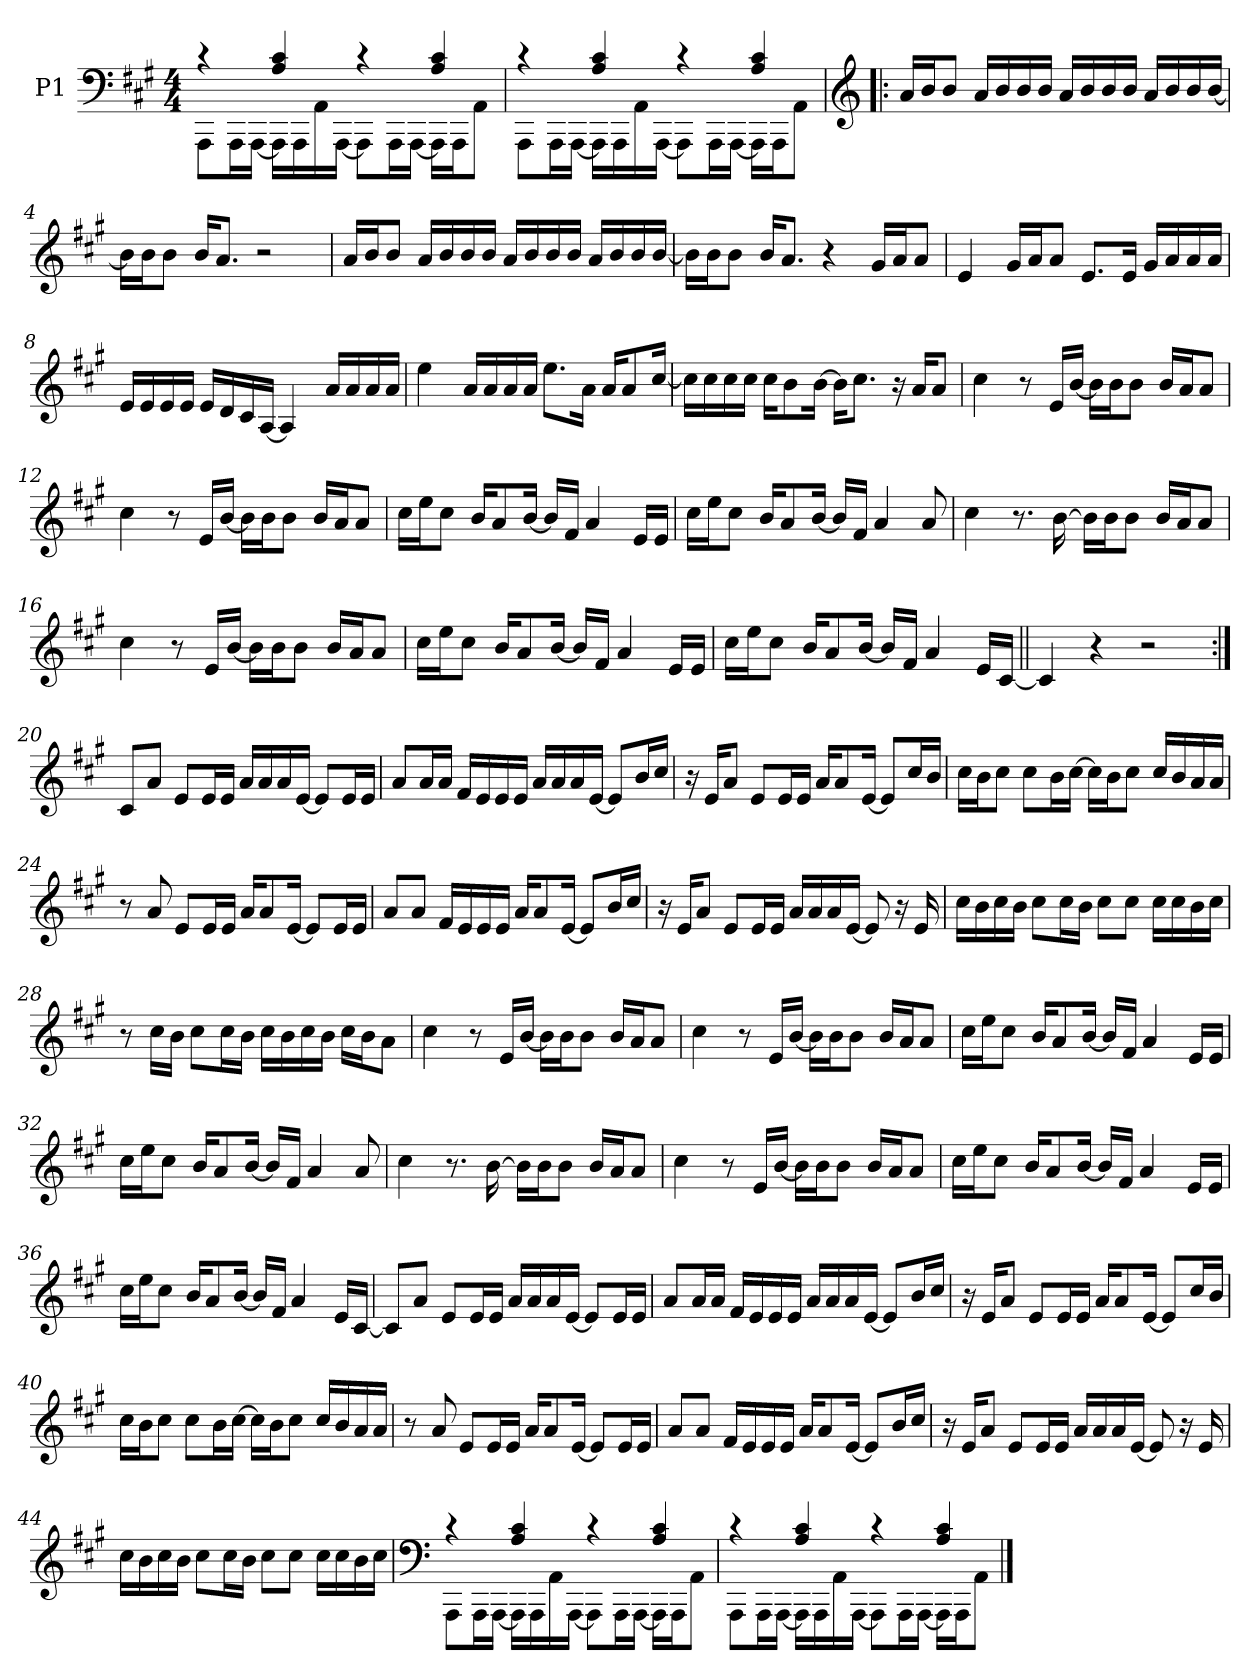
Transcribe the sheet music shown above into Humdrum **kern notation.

**kern
*part1
*staff1
*I"P1
*clefF4
*k[f#c#g#]
*A:
*M4/4
*MM85
=1
*^
4r	8AAA\L
.	16AAA\L
.	[<16AAA\JJ
4A/ 4c#/	16AAA\LL]
.	16AAA\
.	16AA\
.	[<16AAA\JJ
4r	8AAA\L]
.	16AAA\L
.	[<16AAA\JJ
4A/ 4c#/	16AAA\LL]
.	16AAA\J
.	8AA\J
=2	=2
4r	8AAA\L
.	16AAA\L
.	[<16AAA\JJ
4A/ 4c#/	16AAA\LL]
.	16AAA\
.	16AA\
.	[<16AAA\JJ
4r	8AAA\L]
.	16AAA\L
.	[<16AAA\JJ
4A/ 4c#/	16AAA\LL]
.	16AAA\J
.	8AA\J
*v	*v
!!LO:LB:g=z
=3!|:
*clefG2
16a/LL
16b/J
8b/J
16a/LL
16b/
16b/
16b/JJ
16a/LL
16b/
16b/
16b/JJ
16a/LL
16b/
16b/
[<16b/JJ
=4
16b\LL]
16b\J
8b\J
16b/KL
8.a/J
2r
=5
16a/LL
16b/J
8b/J
16a/LL
16b/
16b/
16b/JJ
16a/LL
16b/
16b/
16b/JJ
16a/LL
16b/
16b/
[<16b/JJ
!!LO:LB:g=z
=6
16b\LL]
16b\J
8b\J
16b/KL
8.a/J
4r
16g#/LL
16a/J
8a/J
=7
4e/
16g#/LL
16a/J
8a/J
8.e/L
16e/Jk
16g#/LL
16a/
16a/
16a/JJ
=8
16e/LL
16e/
16e/
16e/JJ
16e/LL
16d/
16c#/
[<16A/JJ
4A/]
16a/LL
16a/
16a/
16a/JJ
!!LO:LB:g=z
=9
4ee\
16a/LL
16a/
16a/
16a/JJ
8.ee\L
16a\Jk
16a/KL
8a/
[<16cc#/Jk
=10
16cc#\LL]
16cc#\
16cc#\
16cc#\JJ
16cc#\KL
8b\
[>16b\Jk
16b\KL]
8.cc#\J
16r
16a/KL
8a/J
=11
4cc#\
8r
16e/LL
[<16b/JJ
16b\LL]
16b\J
8b\J
16b/LL
16a/J
8a/J
!!LO:LB:g=z
=12
4cc#\
8r
16e/LL
[<16b/JJ
16b\LL]
16b\J
8b\J
16b/LL
16a/J
8a/J
=13
16cc#\LL
16ee\J
8cc#\J
16b/KL
8a/
[<16b/Jk
16b/LL]
16f#/JJ
4a/
16e/LL
16e/JJ
=14
16cc#\LL
16ee\J
8cc#\J
16b/KL
8a/
[<16b/Jk
16b/LL]
16f#/JJ
4a/
8a/
!!LO:LB:g=z
=15
4cc#\
8.r
[>16b\
16b\LL]
16b\J
8b\J
16b/LL
16a/J
8a/J
=16
4cc#\
8r
16e/LL
[<16b/JJ
16b\LL]
16b\J
8b\J
16b/LL
16a/J
8a/J
=17
16cc#\LL
16ee\J
8cc#\J
16b/KL
8a/
[<16b/Jk
16b/LL]
16f#/JJ
4a/
16e/LL
16e/JJ
!!LO:LB:g=z
=18
16cc#\LL
16ee\J
8cc#\J
16b/KL
8a/
[<16b/Jk
16b/LL]
16f#/JJ
4a/
16e/LL
[<16c#/JJ
=19||
4c#/]
4r
2r
=20:|!
8c#/L
8a/J
8e/L
16e/L
16e/JJ
16a/LL
16a/
16a/
[<16e/JJ
8e/L]
16e/L
16e/JJ
!!LO:LB:g=z
=21
8a/L
16a/L
16a/JJ
16f#/LL
16e/
16e/
16e/JJ
16a/LL
16a/
16a/
[<16e/JJ
8e/L]
16b/L
16cc#/JJ
=22
16r
16e/KL
8a/J
8e/L
16e/L
16e/JJ
16a/KL
8a/
[<16e/Jk
8e/L]
16cc#/L
16b/JJ
=23
16cc#\LL
16b\J
8cc#\J
8cc#\L
16b\L
[>16cc#\JJ
16cc#\LL]
16b\J
8cc#\J
16cc#/LL
16b/
16a/
16a/JJ
!!LO:LB:g=z
=24
8r
8a/
8e/L
16e/L
16e/JJ
16a/KL
8a/
[<16e/Jk
8e/L]
16e/L
16e/JJ
=25
8a/L
8a/J
16f#/LL
16e/
16e/
16e/JJ
16a/KL
8a/
[<16e/Jk
8e/L]
16b/L
16cc#/JJ
=26
16r
16e/KL
8a/J
8e/L
16e/L
16e/JJ
16a/LL
16a/
16a/
[<16e/JJ
8e/]
16r
16e/
!!LO:LB:g=z
=27
16cc#\LL
16b\
16cc#\
16b\JJ
8cc#\L
16cc#\L
16b\JJ
8cc#\L
8cc#\J
16cc#\LL
16cc#\
16b\
16cc#\JJ
=28
8r
16cc#\LL
16b\JJ
8cc#\L
16cc#\L
16b\JJ
16cc#\LL
16b\
16cc#\
16b\JJ
16cc#\LL
16b\J
8a\J
=29
4cc#\
8r
16e/LL
[<16b/JJ
16b\LL]
16b\J
8b\J
16b/LL
16a/J
8a/J
!!LO:PB:g=z
=30
4cc#\
8r
16e/LL
[<16b/JJ
16b\LL]
16b\J
8b\J
16b/LL
16a/J
8a/J
=31
16cc#\LL
16ee\J
8cc#\J
16b/KL
8a/
[<16b/Jk
16b/LL]
16f#/JJ
4a/
16e/LL
16e/JJ
=32
16cc#\LL
16ee\J
8cc#\J
16b/KL
8a/
[<16b/Jk
16b/LL]
16f#/JJ
4a/
8a/
!!LO:LB:g=z
=33
4cc#\
8.r
[>16b\
16b\LL]
16b\J
8b\J
16b/LL
16a/J
8a/J
=34
4cc#\
8r
16e/LL
[<16b/JJ
16b\LL]
16b\J
8b\J
16b/LL
16a/J
8a/J
=35
16cc#\LL
16ee\J
8cc#\J
16b/KL
8a/
[<16b/Jk
16b/LL]
16f#/JJ
4a/
16e/LL
16e/JJ
!!LO:LB:g=z
=36
16cc#\LL
16ee\J
8cc#\J
16b/KL
8a/
[<16b/Jk
16b/LL]
16f#/JJ
4a/
16e/LL
[<16c#/JJ
=37
8c#/L]
8a/J
8e/L
16e/L
16e/JJ
16a/LL
16a/
16a/
[<16e/JJ
8e/L]
16e/L
16e/JJ
=38
8a/L
16a/L
16a/JJ
16f#/LL
16e/
16e/
16e/JJ
16a/LL
16a/
16a/
[<16e/JJ
8e/L]
16b/L
16cc#/JJ
!!LO:LB:g=z
=39
16r
16e/KL
8a/J
8e/L
16e/L
16e/JJ
16a/KL
8a/
[<16e/Jk
8e/L]
16cc#/L
16b/JJ
=40
16cc#\LL
16b\J
8cc#\J
8cc#\L
16b\L
[>16cc#\JJ
16cc#\LL]
16b\J
8cc#\J
16cc#/LL
16b/
16a/
16a/JJ
=41
8r
8a/
8e/L
16e/L
16e/JJ
16a/KL
8a/
[<16e/Jk
8e/L]
16e/L
16e/JJ
!!LO:LB:g=z
=42
8a/L
8a/J
16f#/LL
16e/
16e/
16e/JJ
16a/KL
8a/
[<16e/Jk
8e/L]
16b/L
16cc#/JJ
=43
16r
16e/KL
8a/J
8e/L
16e/L
16e/JJ
16a/LL
16a/
16a/
[<16e/JJ
8e/]
16r
16e/
=44
16cc#\LL
16b\
16cc#\
16b\JJ
8cc#\L
16cc#\L
16b\JJ
8cc#\L
8cc#\J
16cc#\LL
16cc#\
16b\
16cc#\JJ
!!LO:LB:g=z
=45
*clefF4
*^
4r	8AAA\L
.	16AAA\L
.	[<16AAA\JJ
4A/ 4c#/	16AAA\LL]
.	16AAA\
.	16AA\
.	[<16AAA\JJ
4r	8AAA\L]
.	16AAA\L
.	[<16AAA\JJ
4A/ 4c#/	16AAA\LL]
.	16AAA\J
.	8AA\J
=46	=46
4r	8AAA\L
.	16AAA\L
.	[<16AAA\JJ
4A/ 4c#/	16AAA\LL]
.	16AAA\
.	16AA\
.	[<16AAA\JJ
4r	8AAA\L]
.	16AAA\L
.	[<16AAA\JJ
4A/ 4c#/	16AAA\LL]
.	16AAA\J
.	8AA\J
*v	*v
==
*-
